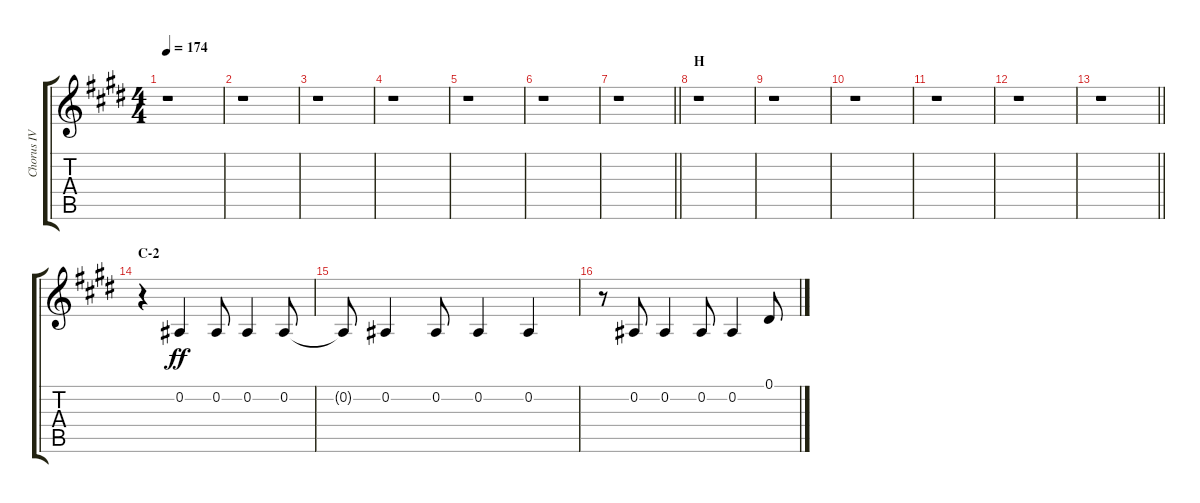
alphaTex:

\track ("Chorus IV" "Chorus IV") {instrument voiceoohs}
\staff {score tabs}
\tuning (Eb4 Bb3 Gb3 Db3 Ab2 Eb2) {hide}
\ts (4 4)
\tempo 174
\clef g2
\ks e
r.1{dy ff} |
r.1 |
r.1 |
r.1 |
r.1 |
r.1 |
\barLineRight lightlight
r.1 |
\section ("" "H")
r.1 |
r.1 |
r.1 |
r.1 |
r.1 |
\barLineRight lightlight
r.1 |
\section ("" "C-2")
r.4 0.2.4 0.2.8 0.2.4 0.2.8 |
0.2{t}.8 0.2.4 0.2.8 0.2.4 0.2.4 |
r.8 0.2.8 0.2.4 0.2.8 0.2.4 0.1.8
